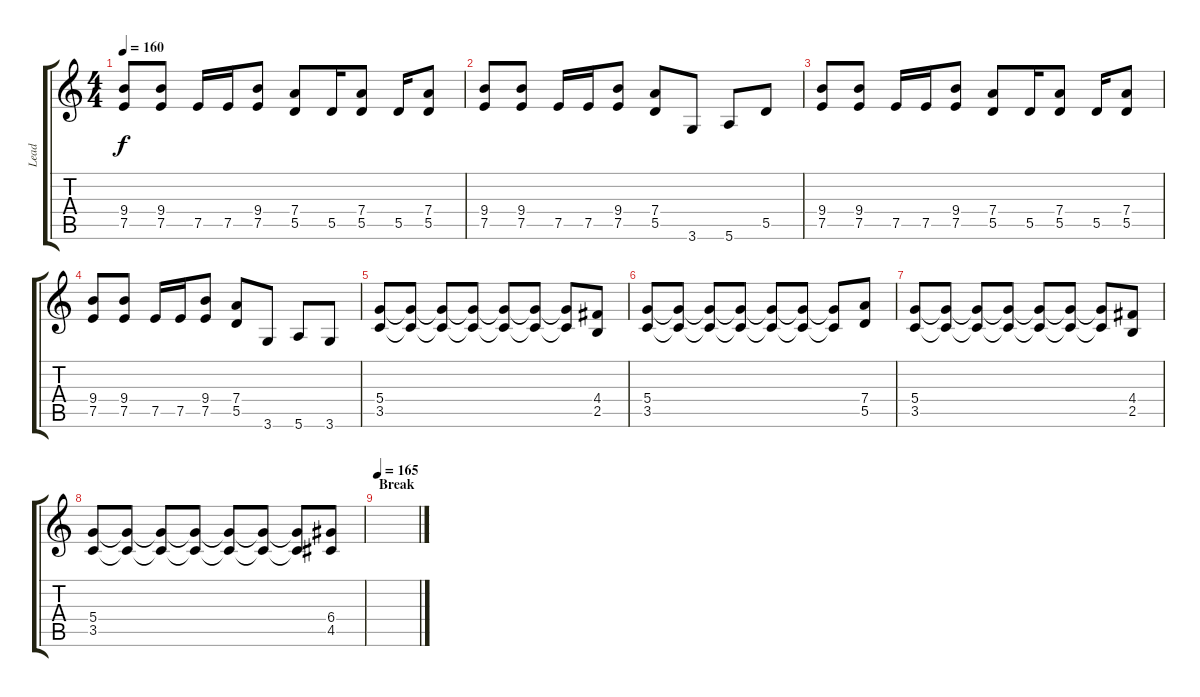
\track ("Lead" "Lead") {instrument distortionguitar}
\staff {score tabs}
\tuning (E4 B3 G3 D3 A2 E2) {hide}
\ts (4 4)
\tempo 160
\clef g2
\ks c
(9.4 7.5).8{dy f} (9.4 7.5).8 7.5.16 7.5.16 (9.4 7.5).8 (7.4 5.5).8 5.5.16 (7.4 5.5).8 5.5.16 (7.4 5.5).8 |
(9.4 7.5).8 (9.4 7.5).8 7.5.16 7.5.16 (9.4 7.5).8 (7.4 5.5).8 3.6.8 5.6.8 5.5.8 |
(9.4 7.5).8 (9.4 7.5).8 7.5.16 7.5.16 (9.4 7.5).8 (7.4 5.5).8 5.5.16 (7.4 5.5).8 5.5.16 (7.4 5.5).8 |
(9.4 7.5).8 (9.4 7.5).8 7.5.16 7.5.16 (9.4 7.5).8 (7.4 5.5).8 3.6.8 5.6.8 3.6.8 |
(5.4 3.5).8 (5.4{t} 3.5{t}).8 (5.4{t} 3.5{t}).8 (5.4{t} 3.5{t}).8 (5.4{t} 3.5{t}).8 (5.4{t} 3.5{t}).8 (5.4{t} 3.5{t}).8 (4.4 2.5).8 |
(5.4 3.5).8 (5.4{t} 3.5{t}).8 (5.4{t} 3.5{t}).8 (5.4{t} 3.5{t}).8 (5.4{t} 3.5{t}).8 (5.4{t} 3.5{t}).8 (5.4{t} 3.5{t}).8 (7.4 5.5).8 |
(5.4 3.5).8 (5.4{t} 3.5{t}).8 (5.4{t} 3.5{t}).8 (5.4{t} 3.5{t}).8 (5.4{t} 3.5{t}).8 (5.4{t} 3.5{t}).8 (5.4{t} 3.5{t}).8 (4.4 2.5).8 |
(5.4 3.5).8 (5.4{t} 3.5{t}).8 (5.4{t} 3.5{t}).8 (5.4{t} 3.5{t}).8 (5.4{t} 3.5{t}).8 (5.4{t} 3.5{t}).8 (5.4{t} 3.5{t}).8 (6.4 4.5).8 |
\section ("" "Break")
\tempo 165
